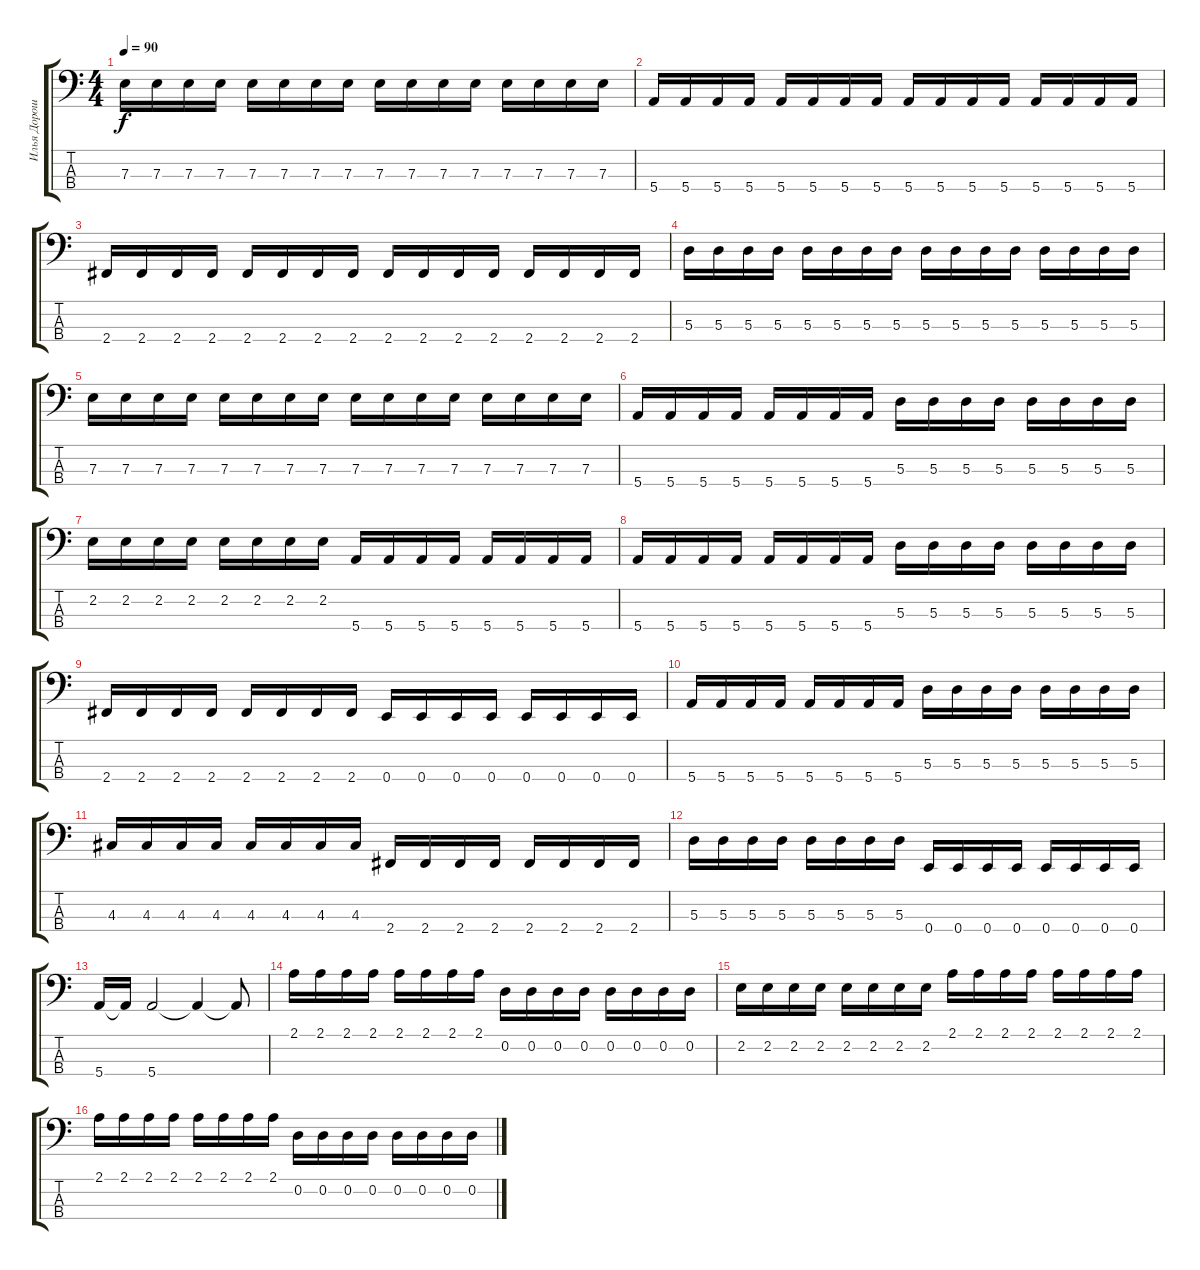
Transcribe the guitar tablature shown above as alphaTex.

\track ("Илья Дорошенико" "Илья Дорош") {instrument electricbassfinger}
\staff {score tabs}
\tuning (G2 D2 A1 E1) {hide}
\ts (4 4)
\tempo 90
\clef f4
\ks c
7.3.16{dy f} 7.3.16 7.3.16 7.3.16 7.3.16 7.3.16 7.3.16 7.3.16 7.3.16 7.3.16 7.3.16 7.3.16 7.3.16 7.3.16 7.3.16 7.3.16 |
5.4.16 5.4.16 5.4.16 5.4.16 5.4.16 5.4.16 5.4.16 5.4.16 5.4.16 5.4.16 5.4.16 5.4.16 5.4.16 5.4.16 5.4.16 5.4.16 |
2.4.16 2.4.16 2.4.16 2.4.16 2.4.16 2.4.16 2.4.16 2.4.16 2.4.16 2.4.16 2.4.16 2.4.16 2.4.16 2.4.16 2.4.16 2.4.16 |
5.3.16 5.3.16 5.3.16 5.3.16 5.3.16 5.3.16 5.3.16 5.3.16 5.3.16 5.3.16 5.3.16 5.3.16 5.3.16 5.3.16 5.3.16 5.3.16 |
7.3.16 7.3.16 7.3.16 7.3.16 7.3.16 7.3.16 7.3.16 7.3.16 7.3.16 7.3.16 7.3.16 7.3.16 7.3.16 7.3.16 7.3.16 7.3.16 |
5.4.16 5.4.16 5.4.16 5.4.16 5.4.16 5.4.16 5.4.16 5.4.16 5.3.16 5.3.16 5.3.16 5.3.16 5.3.16 5.3.16 5.3.16 5.3.16 |
2.2.16 2.2.16 2.2.16 2.2.16 2.2.16 2.2.16 2.2.16 2.2.16 5.4.16 5.4.16 5.4.16 5.4.16 5.4.16 5.4.16 5.4.16 5.4.16 |
5.4.16 5.4.16 5.4.16 5.4.16 5.4.16 5.4.16 5.4.16 5.4.16 5.3.16 5.3.16 5.3.16 5.3.16 5.3.16 5.3.16 5.3.16 5.3.16 |
2.4.16 2.4.16 2.4.16 2.4.16 2.4.16 2.4.16 2.4.16 2.4.16 0.4.16 0.4.16 0.4.16 0.4.16 0.4.16 0.4.16 0.4.16 0.4.16 |
5.4.16 5.4.16 5.4.16 5.4.16 5.4.16 5.4.16 5.4.16 5.4.16 5.3.16 5.3.16 5.3.16 5.3.16 5.3.16 5.3.16 5.3.16 5.3.16 |
4.3.16 4.3.16 4.3.16 4.3.16 4.3.16 4.3.16 4.3.16 4.3.16 2.4.16 2.4.16 2.4.16 2.4.16 2.4.16 2.4.16 2.4.16 2.4.16 |
5.3.16 5.3.16 5.3.16 5.3.16 5.3.16 5.3.16 5.3.16 5.3.16 0.4.16 0.4.16 0.4.16 0.4.16 0.4.16 0.4.16 0.4.16 0.4.16 |
5.4.16 5.4{t}.16 5.4.2 5.4{t}.4 5.4{t}.8 |
2.1.16 2.1.16 2.1.16 2.1.16 2.1.16 2.1.16 2.1.16 2.1.16 0.2.16 0.2.16 0.2.16 0.2.16 0.2.16 0.2.16 0.2.16 0.2.16 |
2.2.16 2.2.16 2.2.16 2.2.16 2.2.16 2.2.16 2.2.16 2.2.16 2.1.16 2.1.16 2.1.16 2.1.16 2.1.16 2.1.16 2.1.16 2.1.16 |
2.1.16 2.1.16 2.1.16 2.1.16 2.1.16 2.1.16 2.1.16 2.1.16 0.2.16 0.2.16 0.2.16 0.2.16 0.2.16 0.2.16 0.2.16 0.2.16
